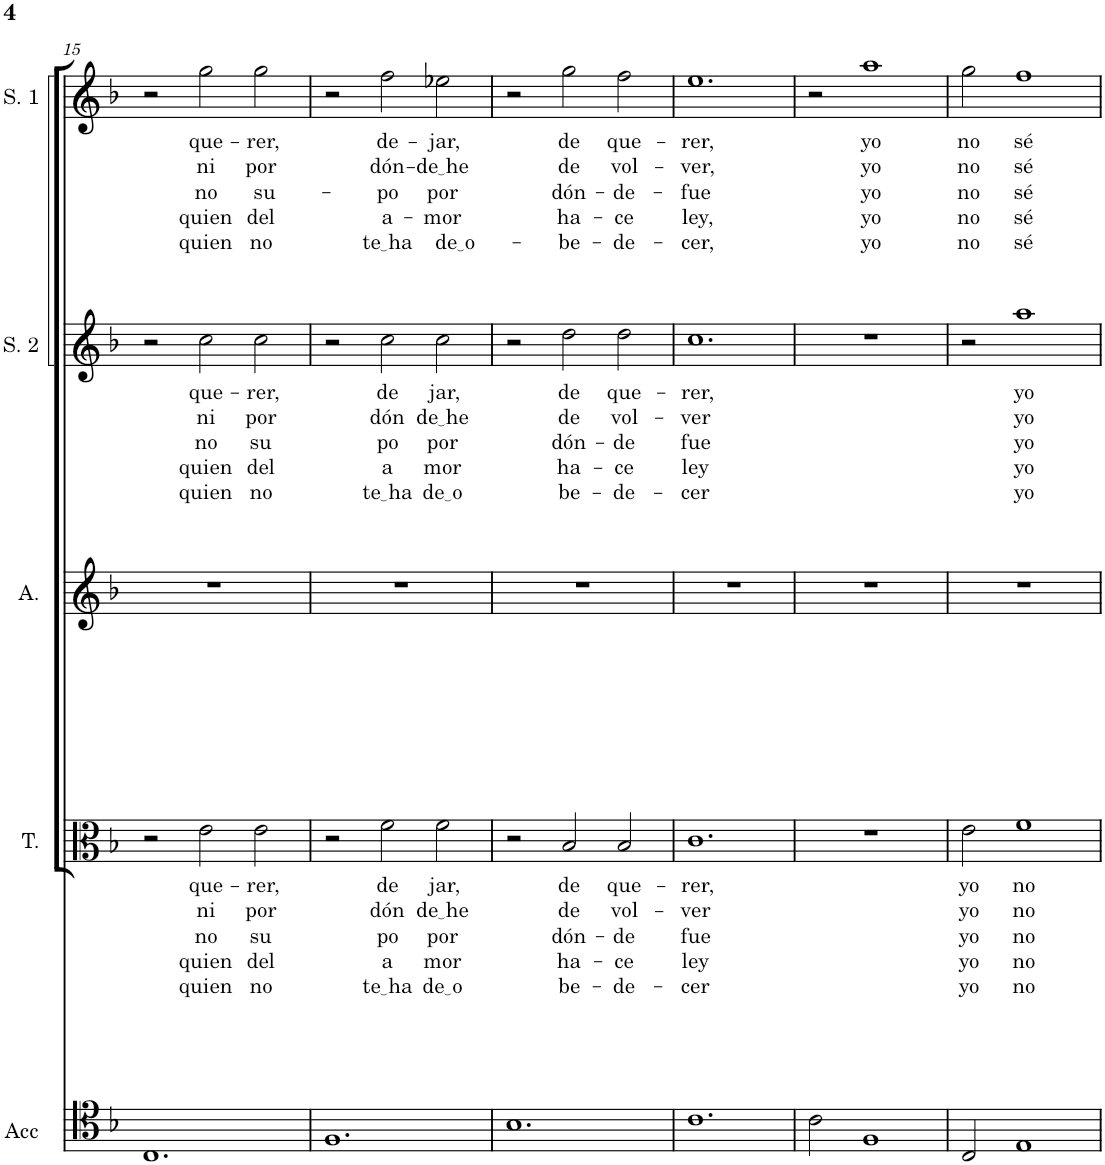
**kern	**kern	**text	**text	**text	**text	**text	**kern	**kern	**text	**text	**text	**text	**text	**kern	**text	**text	**text	**text	**text
*part5	*part4	*part4	*part4	*part4	*part4	*part4	*part3	*part2	*part2	*part2	*part2	*part2	*part2	*part1	*part1	*part1	*part1	*part1	*part1
*staff5	*staff4	*staff4	*staff4	*staff4	*staff4	*staff4	*staff3	*staff2	*staff2	*staff2	*staff2	*staff2	*staff2	*staff1	*staff1	*staff1	*staff1	*staff1	*staff1
*I"Acompañamiento	*I"Tenor	*	*	*	*	*	*I"Alto	*I"Soprano 2	*	*	*	*	*	*I"Soprano 1	*	*	*	*	*
*	*I'T.	*	*	*	*	*	*I'A.	*I'S. 2	*	*	*	*	*	*I'S. 1	*	*	*	*	*
!!LO:PB:g=z
*clefC4	*clefC3	*	*	*	*	*	*clefG2	*clefG2	*	*	*	*	*	*clefG2	*	*	*	*	*
*k[b-]	*k[b-]	*	*	*	*	*	*k[b-]	*k[b-]	*	*	*	*	*	*k[b-]	*	*	*	*	*
*M3/2	*M3/2	*	*	*	*	*	*M3/2	*M3/2	*	*	*	*	*	*M3/2	*	*	*	*	*
=15	=15	=15	=15	=15	=15	=15	=15	=15	=15	=15	=15	=15	=15	=15	=15	=15	=15	=15	=15
1.C	2r	.	.	.	.	.	1.r	2r	.	.	.	.	.	2r	.	.	.	.	.
!	!	!LO:LY:b	!LO:LY:b	!LO:LY:b	!LO:LY:b	!LO:LY:b	!	!	!LO:LY:b	!LO:LY:b	!LO:LY:b	!LO:LY:b	!LO:LY:b	!	!LO:LY:b	!LO:LY:b	!LO:LY:b	!LO:LY:b	!LO:LY:b
.	2e\	que-	ni	no	quien	quien	.	2cc\	que-	ni	no	quien	quien	2gg\	que-	ni	no	quien	quien
!	!	!LO:LY:b	!LO:LY:b	!LO:LY:b	!LO:LY:b	!LO:LY:b	!	!	!LO:LY:b	!LO:LY:b	!LO:LY:b	!LO:LY:b	!LO:LY:b	!	!LO:LY:b	!LO:LY:b	!LO:LY:b	!LO:LY:b	!LO:LY:b
.	2e\	-rer,	por	su	del	no	.	2cc\	-rer,	por	su	del	no	2gg\	-rer,	por	su-	del	no
=16	=16	=16	=16	=16	=16	=16	=16	=16	=16	=16	=16	=16	=16	=16	=16	=16	=16	=16	=16
1.F	2r	.	.	.	.	.	1.r	2r	.	.	.	.	.	2r	.	.	.	.	.
!	!	!LO:LY:b	!LO:LY:b	!LO:LY:b	!LO:LY:b	!LO:LY:b	!	!	!LO:LY:b	!LO:LY:b	!LO:LY:b	!LO:LY:b	!LO:LY:b	!	!LO:LY:b	!LO:LY:b	!LO:LY:b	!LO:LY:b	!LO:LY:b
.	2f\	de	dón	-po	a	te ha	.	2cc\	de	dón	-po	a	te ha	2ff\	de-	dón-	-po	a-	te ha
!	!	!LO:LY:b	!LO:LY:b	!LO:LY:b	!LO:LY:b	!LO:LY:b	!	!	!LO:LY:b	!LO:LY:b	!LO:LY:b	!LO:LY:b	!LO:LY:b	!	!LO:LY:b	!LO:LY:b	!LO:LY:b	!LO:LY:b	!LO:LY:b
.	2f\	-jar,	de he	por	-mor	de o	.	2cc\	-jar,	de he	por	-mor	de o	2ee-X\	-jar,	de he	por	-mor	de o
=17	=17	=17	=17	=17	=17	=17	=17	=17	=17	=17	=17	=17	=17	=17	=17	=17	=17	=17	=17
1.B-	2r	.	.	.	.	.	1.r	2r	.	.	.	.	.	2r	.	.	.	.	.
!	!	!LO:LY:b	!LO:LY:b	!LO:LY:b	!LO:LY:b	!LO:LY:b	!	!	!LO:LY:b	!LO:LY:b	!LO:LY:b	!LO:LY:b	!LO:LY:b	!	!LO:LY:b	!LO:LY:b	!LO:LY:b	!LO:LY:b	!LO:LY:b
.	2B-/	de	de	dón-	ha-	-be-	.	2dd\	de	de	dón-	ha-	-be-	2gg\	de	de	dón-	ha-	-be-
!	!	!LO:LY:b	!LO:LY:b	!LO:LY:b	!LO:LY:b	!LO:LY:b	!	!	!LO:LY:b	!LO:LY:b	!LO:LY:b	!LO:LY:b	!LO:LY:b	!	!LO:LY:b	!LO:LY:b	!LO:LY:b	!LO:LY:b	!LO:LY:b
.	2B-/	que-	vol-	-de	-ce	-de-	.	2dd\	que-	vol-	-de	-ce	-de-	2ff\	que-	vol-	-de-	-ce	-de-
=18	=18	=18	=18	=18	=18	=18	=18	=18	=18	=18	=18	=18	=18	=18	=18	=18	=18	=18	=18
!	!	!LO:LY:b	!LO:LY:b	!LO:LY:b	!LO:LY:b	!LO:LY:b	!	!	!LO:LY:b	!LO:LY:b	!LO:LY:b	!LO:LY:b	!LO:LY:b	!	!LO:LY:b	!LO:LY:b	!LO:LY:b	!LO:LY:b	!LO:LY:b
1.c	1.c	-rer,	-ver	fue	ley	-cer	1.r	1.cc	-rer,	-ver	fue	ley	-cer	1.ee	-rer,	-ver,	-fue	ley,	-cer,
=19	=19	=19	=19	=19	=19	=19	=19	=19	=19	=19	=19	=19	=19	=19	=19	=19	=19	=19	=19
2c\	1.r	.	.	.	.	.	1.r	1.r	.	.	.	.	.	2r	.	.	.	.	.
!	!	!	!	!	!	!	!	!	!	!	!	!	!	!	!LO:LY:b	!LO:LY:b	!LO:LY:b	!LO:LY:b	!LO:LY:b
1F	.	.	.	.	.	.	.	.	.	.	.	.	.	1aa	yo	yo	yo	yo	yo
=20	=20	=20	=20	=20	=20	=20	=20	=20	=20	=20	=20	=20	=20	=20	=20	=20	=20	=20	=20
!	!	!LO:LY:b	!LO:LY:b	!LO:LY:b	!LO:LY:b	!LO:LY:b	!	!	!	!	!	!	!	!	!LO:LY:b	!LO:LY:b	!LO:LY:b	!LO:LY:b	!LO:LY:b
2C/	2e\	yo	yo	yo	yo	yo	1.r	2r	.	.	.	.	.	2gg\	no	no	no	no	no
!	!	!LO:LY:b	!LO:LY:b	!LO:LY:b	!LO:LY:b	!LO:LY:b	!	!	!LO:LY:b	!LO:LY:b	!LO:LY:b	!LO:LY:b	!LO:LY:b	!	!LO:LY:b	!LO:LY:b	!LO:LY:b	!LO:LY:b	!LO:LY:b
1E	1f	no	no	no	no	no	.	1aa	yo	yo	yo	yo	yo	1ff	sé	sé	sé	sé	sé
=	=	=	=	=	=	=	=	=	=	=	=	=	=	=	=	=	=	=	=
*-	*-	*-	*-	*-	*-	*-	*-	*-	*-	*-	*-	*-	*-	*-	*-	*-	*-	*-	*-
